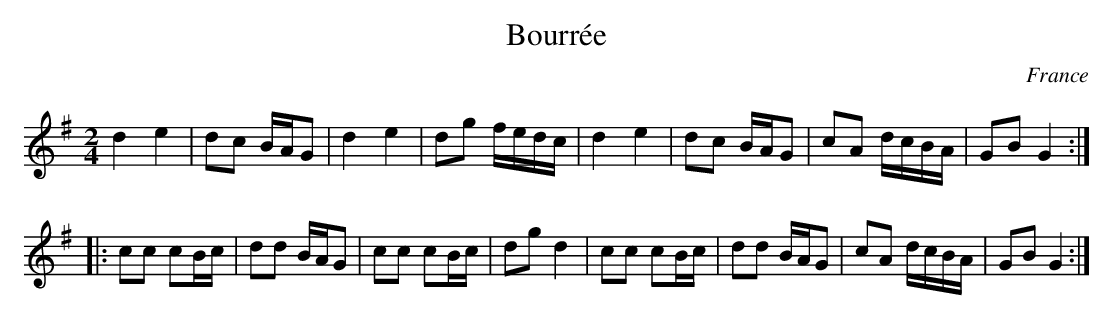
X:1
T:Bourrée
L:1/8
M:2/4
O:France
K:G major
d2e2| dc B/A/G| d2e2| dg f/e/d/c/| d2e2| dc B/A/G| cA d/c/B/A/| GB G2::
cc cB/c/| dd B/A/G| cc cB/c/| dg d2| cc cB/c/| dd B/A/G| cA d/c/B/A/ | GB G2:|
